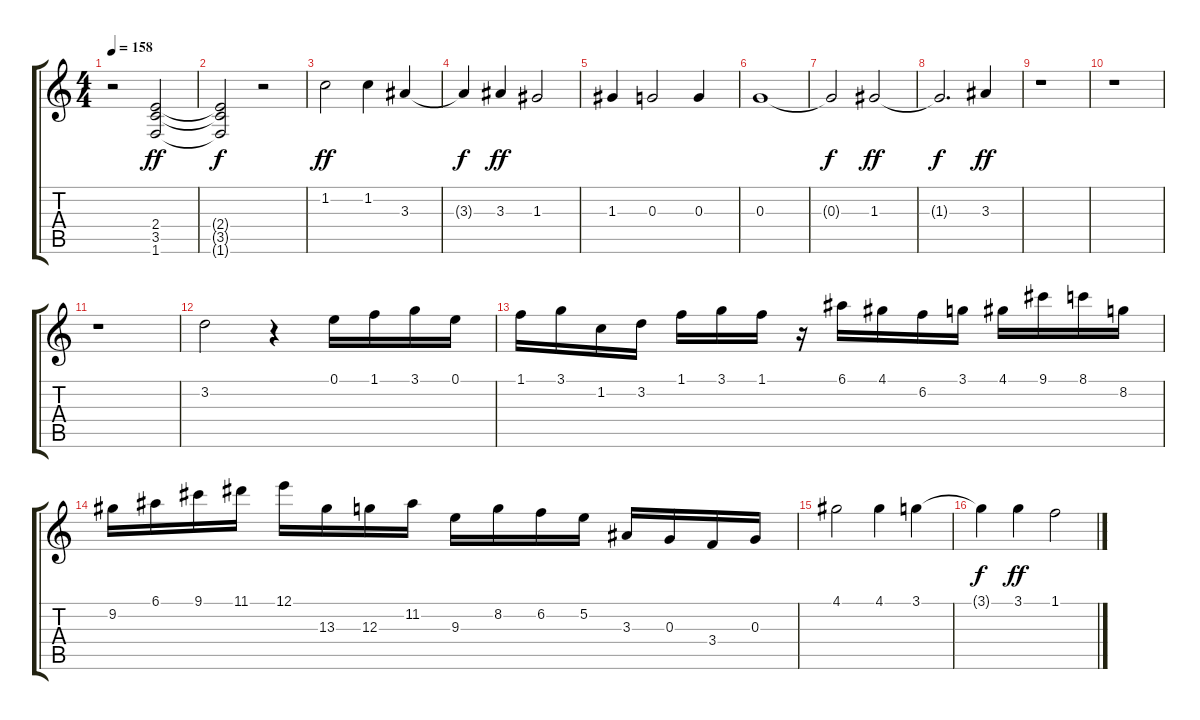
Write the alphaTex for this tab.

\track "" {instrument distortionguitar}
\staff {score tabs}
\tuning (E4 B3 G3 D3 A2 E2) {hide}
\ts (4 4)
\tempo 158
\clef g2
\ks c
r.2{dy ff} (2.4 3.5 1.6).2 |
(2.4{t} 3.5{t} 1.6{t}).2{dy f} r.2 |
1.2.2{dy ff} 1.2.4 3.3.4 |
3.3{t}.4{dy f} 3.3.4{dy ff} 1.3.2 |
1.3.4 0.3.2 0.3.4 |
0.3.1 |
0.3{t}.2{dy f} 1.3.2{dy ff} |
1.3{t}.2{d dy f} 3.3.4{dy ff} |
r.1 |
r.1 |
r.1 |
3.2.2 r.4 0.1.16 1.1.16 3.1.16 0.1.16 |
1.1.16 3.1.16 1.2.16 3.2.16 1.1.16 3.1.16 1.1.16 r.16 6.1.16 4.1.16 6.2.16 3.1.16 4.1.16 9.1.16 8.1.16 8.2.16 |
9.2.16 6.1.16 9.1.16 11.1.16 12.1.16 13.3.16 12.3.16 11.2.16 9.3.16 8.2.16 6.2.16 5.2.16 3.3.16 0.3.16 3.4.16 0.3.16 |
4.1.2 4.1.4 3.1.4 |
3.1{t}.4{dy f} 3.1.4{dy ff} 1.1.2
